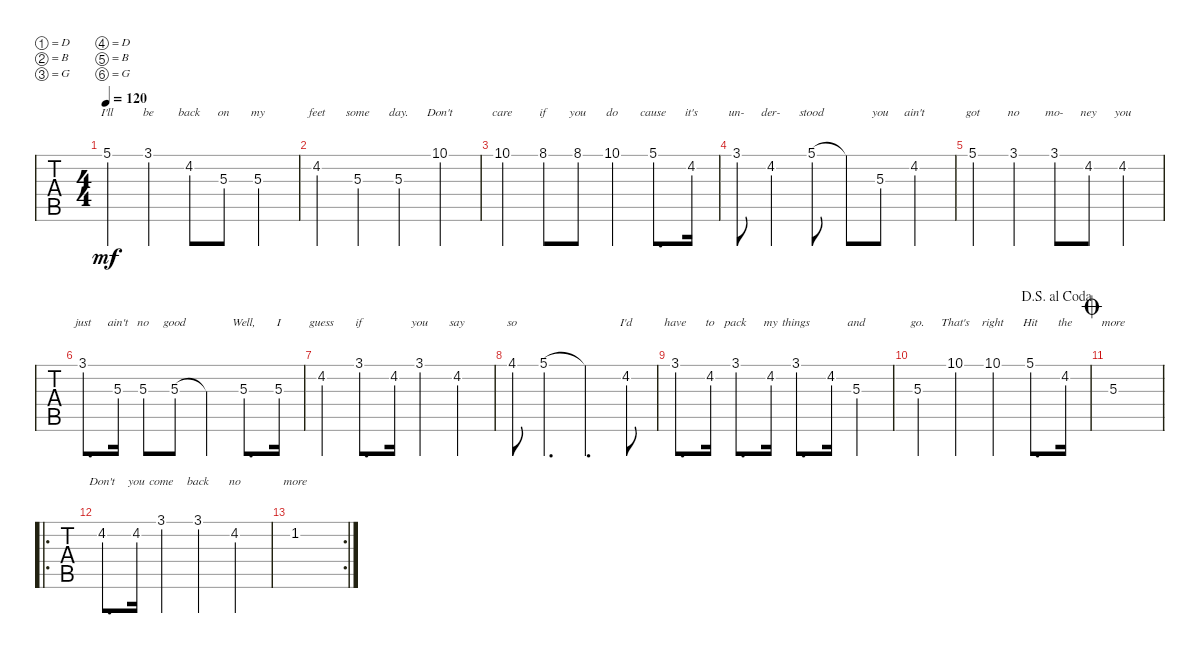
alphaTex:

\defaultSystemsLayout 4
\bracketExtendMode groupsimilarinstruments
\singleTrackTrackNamePolicy hidden
\multiTrackTrackNamePolicy hidden
\otherSystemsTrackNameOrientation horizontal
\track ("Steel Guitar" "S-Gt") {instrument acousticguitarsteel}
\staff {tabs}
\tuning (D4 B3 G3 D3 B2 G2)
\ts (4 4)
\tempo 120
\clef g2
\ks eb
5.1.4{lyrics (0 "I'll") lyrics (1 "") lyrics (2 "") lyrics (3 "") lyrics (4 "") dy mf} 3.1.4{lyrics (0 "be") lyrics (1 "") lyrics (2 "") lyrics (3 "") lyrics (4 "")} 4.2.8{lyrics (0 "back") lyrics (1 "") lyrics (2 "") lyrics (3 "") lyrics (4 "")} 5.3.8{lyrics (0 "on") lyrics (1 "") lyrics (2 "") lyrics (3 "") lyrics (4 "")} 5.3.4{lyrics (0 "my") lyrics (1 "") lyrics (2 "") lyrics (3 "") lyrics (4 "")} |
4.2.4{lyrics (0 "feet") lyrics (1 "") lyrics (2 "") lyrics (3 "") lyrics (4 "")} 5.3.4{lyrics (0 "some") lyrics (1 "") lyrics (2 "") lyrics (3 "") lyrics (4 "")} 5.3.4{lyrics (0 "day.") lyrics (1 "") lyrics (2 "") lyrics (3 "") lyrics (4 "")} 10.1.4{lyrics (0 "Don't") lyrics (1 "") lyrics (2 "") lyrics (3 "") lyrics (4 "")} |
10.1.4{lyrics (0 "care") lyrics (1 "") lyrics (2 "") lyrics (3 "") lyrics (4 "")} 8.1.8{lyrics (0 "if") lyrics (1 "") lyrics (2 "") lyrics (3 "") lyrics (4 "")} 8.1.8{lyrics (0 "you") lyrics (1 "") lyrics (2 "") lyrics (3 "") lyrics (4 "")} 10.1.4{lyrics (0 "do") lyrics (1 "") lyrics (2 "") lyrics (3 "") lyrics (4 "")} 5.1.8{d lyrics (0 "cause") lyrics (1 "") lyrics (2 "") lyrics (3 "") lyrics (4 "")} 4.2.16{lyrics (0 "it's") lyrics (1 "") lyrics (2 "") lyrics (3 "") lyrics (4 "")} |
3.1.8{lyrics (0 "un-") lyrics (1 "") lyrics (2 "") lyrics (3 "") lyrics (4 "")} 4.2.4{lyrics (0 "der-") lyrics (1 "") lyrics (2 "") lyrics (3 "") lyrics (4 "")} 5.1.8{lyrics (0 "stood") lyrics (1 "") lyrics (2 "") lyrics (3 "") lyrics (4 "")} 5.1{t}.8{lyrics (0 "") lyrics (1 "") lyrics (2 "") lyrics (3 "") lyrics (4 "")} 5.3.8{lyrics (0 "you") lyrics (1 "") lyrics (2 "") lyrics (3 "") lyrics (4 "")} 4.2.4{lyrics (0 "ain't") lyrics (1 "") lyrics (2 "") lyrics (3 "") lyrics (4 "")} |
5.1.4{lyrics (0 "got") lyrics (1 "") lyrics (2 "") lyrics (3 "") lyrics (4 "")} 3.1.4{lyrics (0 "no") lyrics (1 "") lyrics (2 "") lyrics (3 "") lyrics (4 "")} 3.1.8{lyrics (0 "mo-") lyrics (1 "") lyrics (2 "") lyrics (3 "") lyrics (4 "")} 4.2.8{lyrics (0 "ney") lyrics (1 "") lyrics (2 "") lyrics (3 "") lyrics (4 "")} 4.2.4{lyrics (0 "you") lyrics (1 "") lyrics (2 "") lyrics (3 "") lyrics (4 "")} |
3.1.8{d lyrics (0 "just") lyrics (1 "") lyrics (2 "") lyrics (3 "") lyrics (4 "")} 5.3.16{lyrics (0 "ain't") lyrics (1 "") lyrics (2 "") lyrics (3 "") lyrics (4 "")} 5.3.8{lyrics (0 "no") lyrics (1 "") lyrics (2 "") lyrics (3 "") lyrics (4 "")} 5.3.8{lyrics (0 "good") lyrics (1 "") lyrics (2 "") lyrics (3 "") lyrics (4 "")} 5.3{t}.4{lyrics (0 "") lyrics (1 "") lyrics (2 "") lyrics (3 "") lyrics (4 "")} 5.3.8{d lyrics (0 "Well,") lyrics (1 "") lyrics (2 "") lyrics (3 "") lyrics (4 "")} 5.3.16{lyrics (0 "I") lyrics (1 "") lyrics (2 "") lyrics (3 "") lyrics (4 "")} |
4.2.4{lyrics (0 "guess") lyrics (1 "") lyrics (2 "") lyrics (3 "") lyrics (4 "")} 3.1.8{d lyrics (0 "if") lyrics (1 "") lyrics (2 "") lyrics (3 "") lyrics (4 "")} 4.2.16{lyrics (0 "") lyrics (1 "") lyrics (2 "") lyrics (3 "") lyrics (4 "")} 3.1.4{lyrics (0 "you") lyrics (1 "") lyrics (2 "") lyrics (3 "") lyrics (4 "")} 4.2.4{lyrics (0 "say") lyrics (1 "") lyrics (2 "") lyrics (3 "") lyrics (4 "")} |
4.1.8{lyrics (0 "so") lyrics (1 "") lyrics (2 "") lyrics (3 "") lyrics (4 "")} 5.1.4{d lyrics (0 "") lyrics (1 "") lyrics (2 "") lyrics (3 "") lyrics (4 "")} 5.1{t}.4{d lyrics (0 "") lyrics (1 "") lyrics (2 "") lyrics (3 "") lyrics (4 "")} 4.2.8{lyrics (0 "I'd") lyrics (1 "") lyrics (2 "") lyrics (3 "") lyrics (4 "")} |
3.1.8{d lyrics (0 "have") lyrics (1 "") lyrics (2 "") lyrics (3 "") lyrics (4 "")} 4.2.16{lyrics (0 "to") lyrics (1 "") lyrics (2 "") lyrics (3 "") lyrics (4 "")} 3.1.8{d lyrics (0 "pack") lyrics (1 "") lyrics (2 "") lyrics (3 "") lyrics (4 "")} 4.2.16{lyrics (0 "my") lyrics (1 "") lyrics (2 "") lyrics (3 "") lyrics (4 "")} 3.1.8{d lyrics (0 "things") lyrics (1 "") lyrics (2 "") lyrics (3 "") lyrics (4 "")} 4.2.16{lyrics (0 "") lyrics (1 "") lyrics (2 "") lyrics (3 "") lyrics (4 "")} 5.3.4{lyrics (0 "and") lyrics (1 "") lyrics (2 "") lyrics (3 "") lyrics (4 "")} |
\jump dalsegnoalcoda
5.3.4{lyrics (0 "go.") lyrics (1 "") lyrics (2 "") lyrics (3 "") lyrics (4 "")} 10.1.4{lyrics (0 "That's") lyrics (1 "") lyrics (2 "") lyrics (3 "") lyrics (4 "")} 10.1.4{lyrics (0 "right") lyrics (1 "") lyrics (2 "") lyrics (3 "") lyrics (4 "")} 5.1.8{d lyrics (0 "Hit") lyrics (1 "") lyrics (2 "") lyrics (3 "") lyrics (4 "")} 4.2.16{lyrics (0 "the") lyrics (1 "") lyrics (2 "") lyrics (3 "") lyrics (4 "")} |
\jump coda
5.3.1{lyrics (0 "more") lyrics (1 "") lyrics (2 "") lyrics (3 "") lyrics (4 "")} |
\ro
4.2.8{d lyrics (0 "Don't") lyrics (1 "") lyrics (2 "") lyrics (3 "") lyrics (4 "")} 4.2.16{lyrics (0 "you") lyrics (1 "") lyrics (2 "") lyrics (3 "") lyrics (4 "")} 3.1.4{lyrics (0 "come") lyrics (1 "") lyrics (2 "") lyrics (3 "") lyrics (4 "")} 3.1.4{lyrics (0 "back") lyrics (1 "") lyrics (2 "") lyrics (3 "") lyrics (4 "")} 4.2.4{lyrics (0 "no") lyrics (1 "") lyrics (2 "") lyrics (3 "") lyrics (4 "")} |
\rc 2
1.2.1{lyrics (0 "more") lyrics (1 "") lyrics (2 "") lyrics (3 "") lyrics (4 "")}
